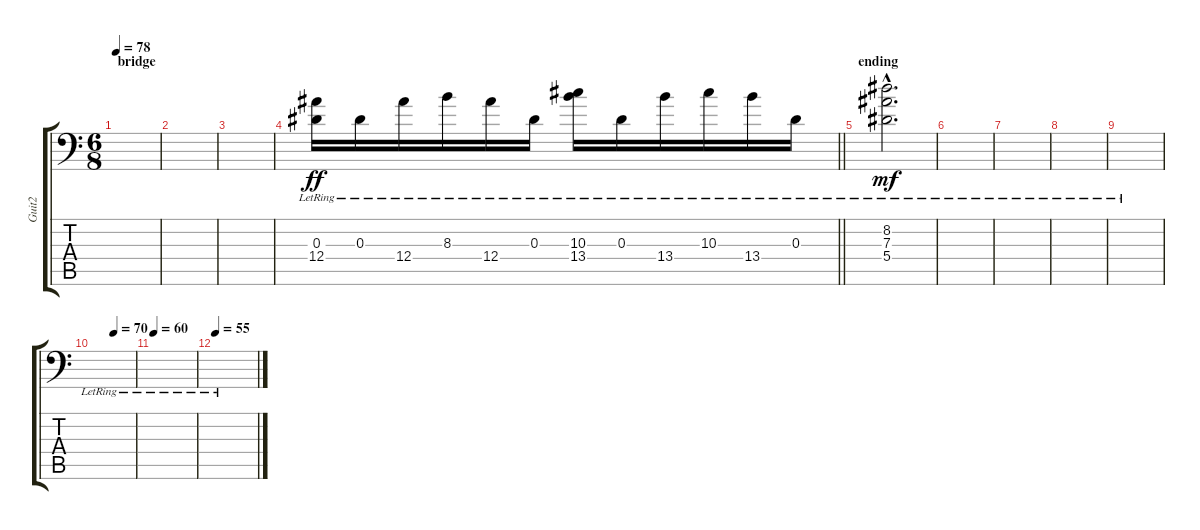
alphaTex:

\track ("Guit2" "Guit2") {instrument electricguitarclean}
\staff {score tabs}
\tuning (C4 G3 Eb3 Bb2 F2 Bb1) {hide}
\ts (6 8)
\section ("" "bridge")
\tempo 78
\clef f4
\ks c
|
|
|
\barLineRight lightlight
(0.3{lr} 12.4{lr}).16{dy ff volume 10} 0.3{lr}.16 12.4{lr}.16 8.3{lr}.16 12.4{lr}.16 0.3{lr}.16 (10.3{lr} 13.4{lr}).16 0.3{lr}.16 13.4{lr}.16 10.3{lr}.16 13.4{lr}.16 0.3{lr}.16 |
\section ("" "ending")
(8.2{hac lr} 7.3{hac lr} 5.4{hac lr}).2{d dy mf} |
|
|
|
|
\tempo (70 0.5)
|
\tempo 60
|
\tempo 55
